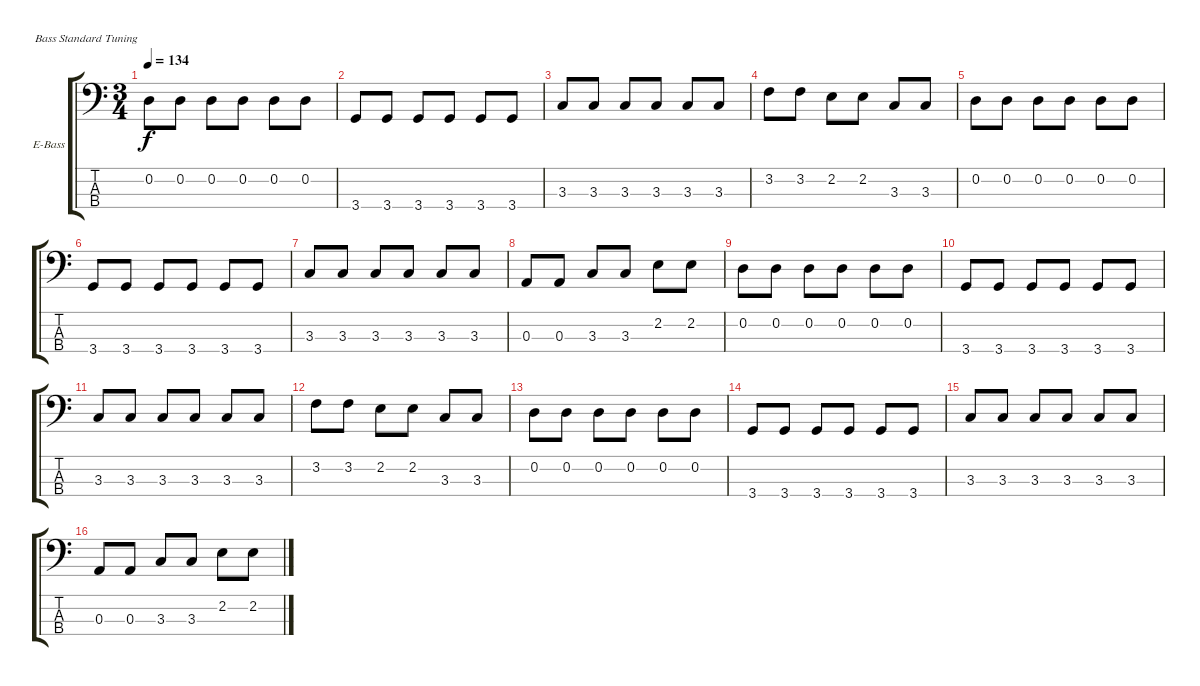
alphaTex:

\bracketExtendMode groupsimilarinstruments
\firstSystemTrackNameOrientation horizontal
\otherSystemsTrackNameOrientation horizontal
\track ("Bass" "E-Bass") {instrument electricbassfinger}
\staff {score tabs}
\tuning (G2 D2 A1 E1)
\ts (3 4)
\tempo 134
\clef f4
\ks c
0.2.8{dy f} 0.2.8 0.2.8 0.2.8 0.2.8 0.2.8 |
3.4.8 3.4.8 3.4.8 3.4.8 3.4.8 3.4.8 |
3.3.8 3.3.8 3.3.8 3.3.8 3.3.8 3.3.8 |
3.2.8 3.2.8 2.2.8 2.2.8 3.3.8 3.3.8 |
0.2.8 0.2.8 0.2.8 0.2.8 0.2.8 0.2.8 |
3.4.8 3.4.8 3.4.8 3.4.8 3.4.8 3.4.8 |
3.3.8 3.3.8 3.3.8 3.3.8 3.3.8 3.3.8 |
0.3.8 0.3.8 3.3.8 3.3.8 2.2.8 2.2.8 |
0.2.8 0.2.8 0.2.8 0.2.8 0.2.8 0.2.8 |
3.4.8 3.4.8 3.4.8 3.4.8 3.4.8 3.4.8 |
3.3.8 3.3.8 3.3.8 3.3.8 3.3.8 3.3.8 |
3.2.8 3.2.8 2.2.8 2.2.8 3.3.8 3.3.8 |
0.2.8 0.2.8 0.2.8 0.2.8 0.2.8 0.2.8 |
3.4.8 3.4.8 3.4.8 3.4.8 3.4.8 3.4.8 |
3.3.8 3.3.8 3.3.8 3.3.8 3.3.8 3.3.8 |
0.3.8 0.3.8 3.3.8 3.3.8 2.2.8 2.2.8
